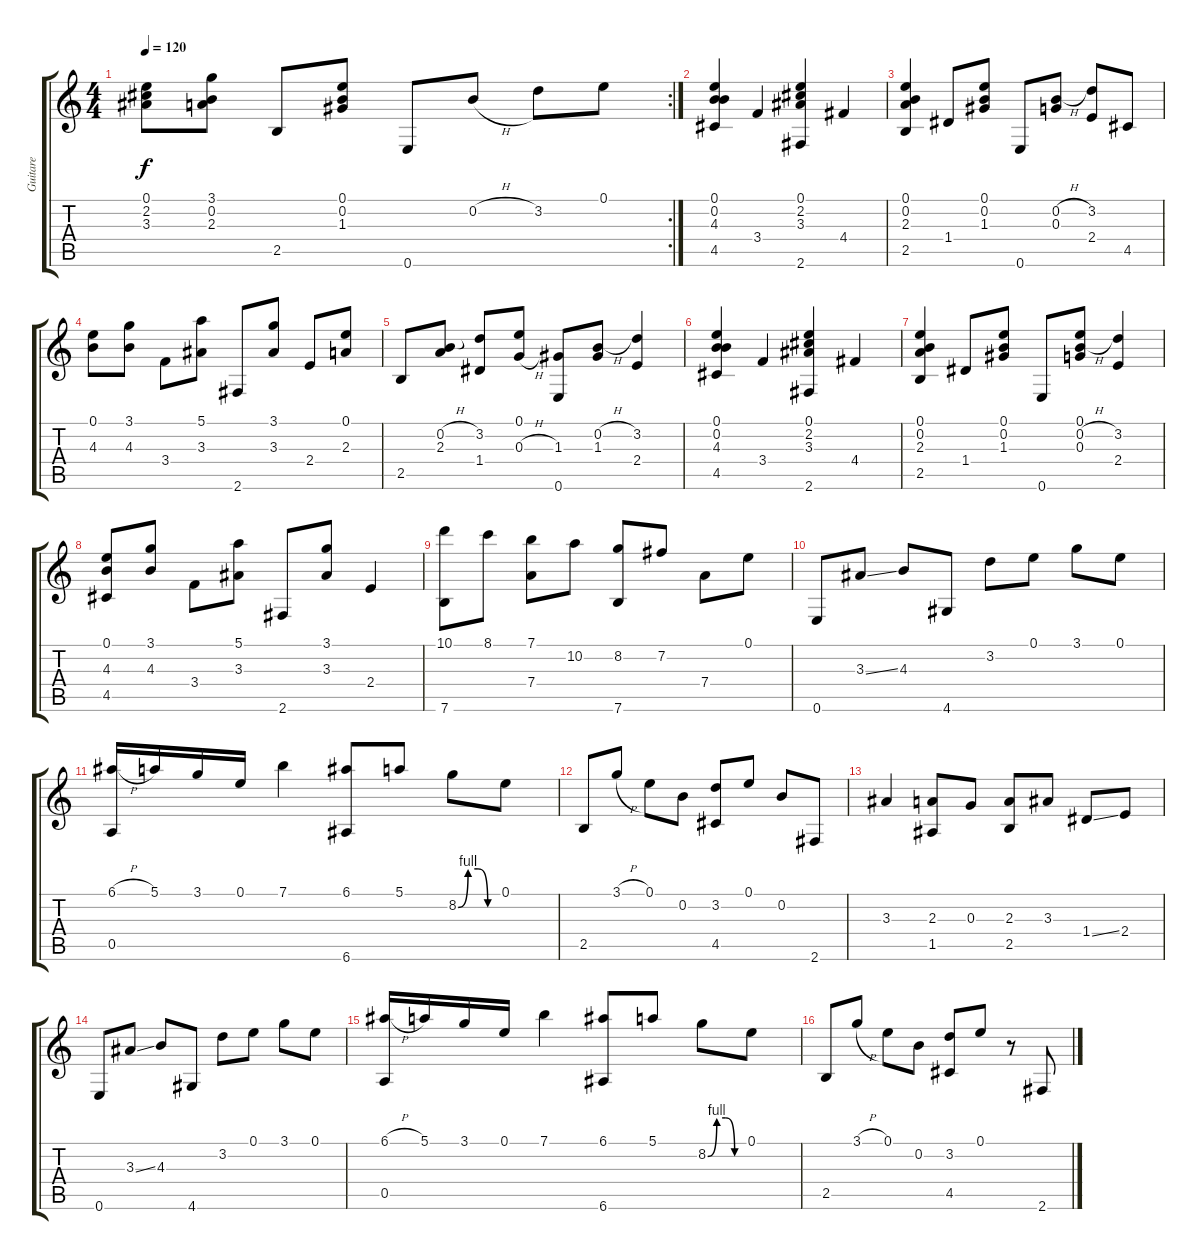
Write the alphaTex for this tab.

\track ("Guitare" "Guitare") {instrument acousticguitarnylon}
\staff {score tabs}
\tuning (E4 B3 G3 D3 A2 E2) {hide}
\rc 2
\ts (4 4)
\tempo 120
\clef g2
\ks c
(0.1 2.2 3.3).8{dy f} (3.1 0.2 2.3).8 2.5.8 (0.1 0.2 1.3).8 0.6.8 0.2{h}.8 3.2.8 0.1.8 |
(0.1 0.2 4.3 4.5).4 3.4.4 (0.1 2.2 3.3 2.6).4 4.4.4 |
(0.1 0.2 2.3 2.5).4 1.4.8 (0.1 0.2 1.3).8 0.6.8 (0.2{h} 0.3).8 (3.2 2.4).8 4.5.8 |
(0.1 4.3).8 (3.1 4.3).8 3.4.8 (5.1 3.3).8 2.6.8 (3.1 3.3).8 2.4.8 (0.1 2.3).8 |
2.5.8 (0.2{h} 2.3).8 (3.2 1.4).8 (0.1 0.3{h}).8 (1.3 0.6).8 (0.2{h} 1.3).8 (3.2 2.4).4 |
(0.1 0.2 4.3 4.5).4 3.4.4 (0.1 2.2 3.3 2.6).4 4.4.4 |
(0.1 0.2 2.3 2.5).4 1.4.8 (0.1 0.2 1.3).8 0.6.8 (0.1 0.2{h} 0.3).8 (3.2 2.4).4 |
(0.1 4.3 4.5).8 (3.1 4.3).8 3.4.8 (5.1 3.3).8 2.6.8 (3.1 3.3).8 2.4.4 |
(10.1 7.6).8 8.1.8 (7.1 7.4).8 10.2.8 (8.2 7.6).8 7.2.8 7.4.8 0.1.8 |
0.6.8 3.3{ss}.8 4.3.8 4.6.8 3.2.8 0.1.8 3.1.8 0.1.8 |
(6.1{h} 0.5).16 5.1.16 3.1.16 0.1.16 7.1.4 (6.1 6.6).8 5.1.8 8.2{be (custom 0 0 15 4 30 4 45 0 60 0)}.8 0.1.8 |
2.5.8 3.1{h}.8 0.1.8 0.2.8 (3.2 4.5).8 0.1.8 0.2.8 2.6.8 |
3.3.4 (2.3 1.5).8 0.3.8 (2.3 2.5).8 3.3.8 1.4{ss}.8 2.4.8 |
0.6.8 3.3{ss}.8 4.3.8 4.6.8 3.2.8 0.1.8 3.1.8 0.1.8 |
(6.1{h} 0.5).16 5.1.16 3.1.16 0.1.16 7.1.4 (6.1 6.6).8 5.1.8 8.2{be (custom 0 0 15 4 30 4 45 0 60 0)}.8 0.1.8 |
2.5.8 3.1{h}.8 0.1.8 0.2.8 (3.2 4.5).8 0.1.8 r.8 2.6.8
